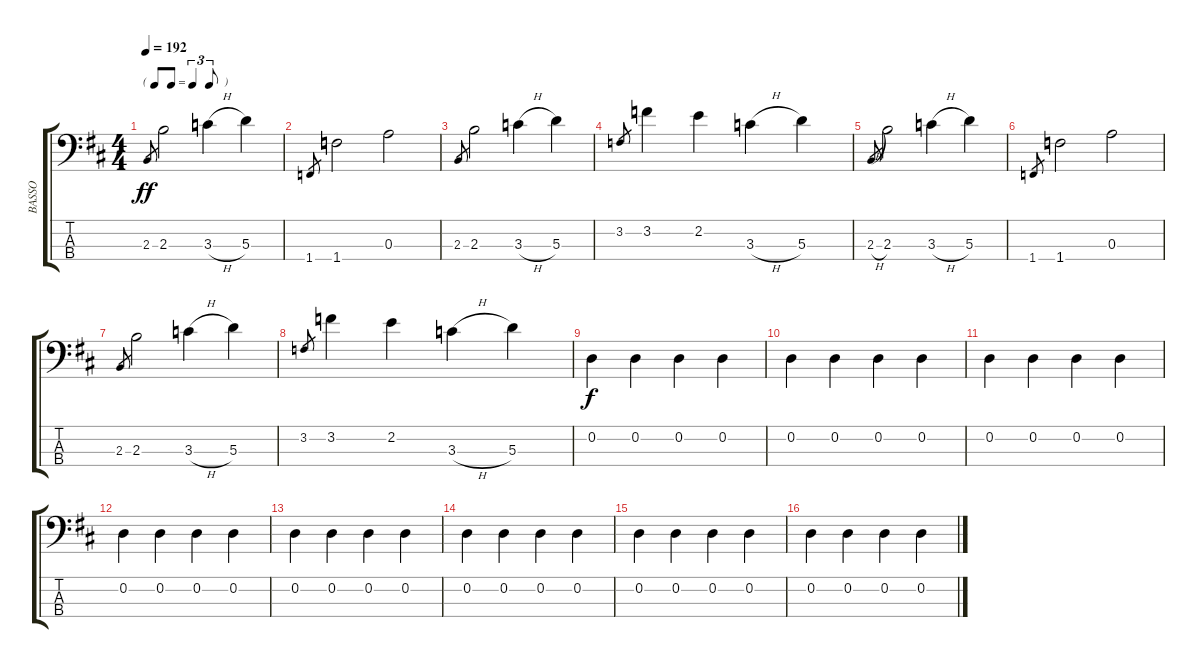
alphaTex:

\track ("BASSO" "BASSO") {instrument electricbassfinger}
\staff {score tabs}
\tuning (G2 D2 A1 E1) {hide}
\ts (4 4)
\tf triplet8th
\tempo 192
\clef f4
\ks d
2.3.8{gr dy ff} 2.3.2{ot 8vb} 3.3{h}.4{ot 8vb} 5.3.4{ot 8vb} |
1.4.8{gr} 1.4.2{ot 8vb} 0.3.2{ot 8vb} |
2.3.8{gr} 2.3.2{ot 8vb} 3.3{h}.4{ot 8vb} 5.3.4{ot 8vb} |
3.2.8{gr} 3.2.4{ot 8vb} 2.2.4{ot 8vb} 3.3{h}.4{ot 8vb} 5.3.4{ot 8vb} |
2.3{h}.8{gr} 2.3.2{ot 8vb} 3.3{h}.4{ot 8vb} 5.3.4{ot 8vb} |
1.4.8{gr} 1.4.2{ot 8vb} 0.3.2{ot 8vb} |
2.3.8{gr} 2.3.2{ot 8vb} 3.3{h}.4{ot 8vb} 5.3.4{ot 8vb} |
3.2.8{gr} 3.2.4{ot 8vb} 2.2.4{ot 8vb} 3.3{h}.4{ot 8vb} 5.3.4{ot 8vb} |
0.2.4{dy f} 0.2.4 0.2.4 0.2.4 |
0.2.4 0.2.4 0.2.4 0.2.4 |
0.2.4 0.2.4 0.2.4 0.2.4 |
0.2.4 0.2.4 0.2.4 0.2.4 |
0.2.4 0.2.4 0.2.4 0.2.4 |
0.2.4 0.2.4 0.2.4 0.2.4 |
0.2.4 0.2.4 0.2.4 0.2.4 |
0.2.4 0.2.4 0.2.4 0.2.4
